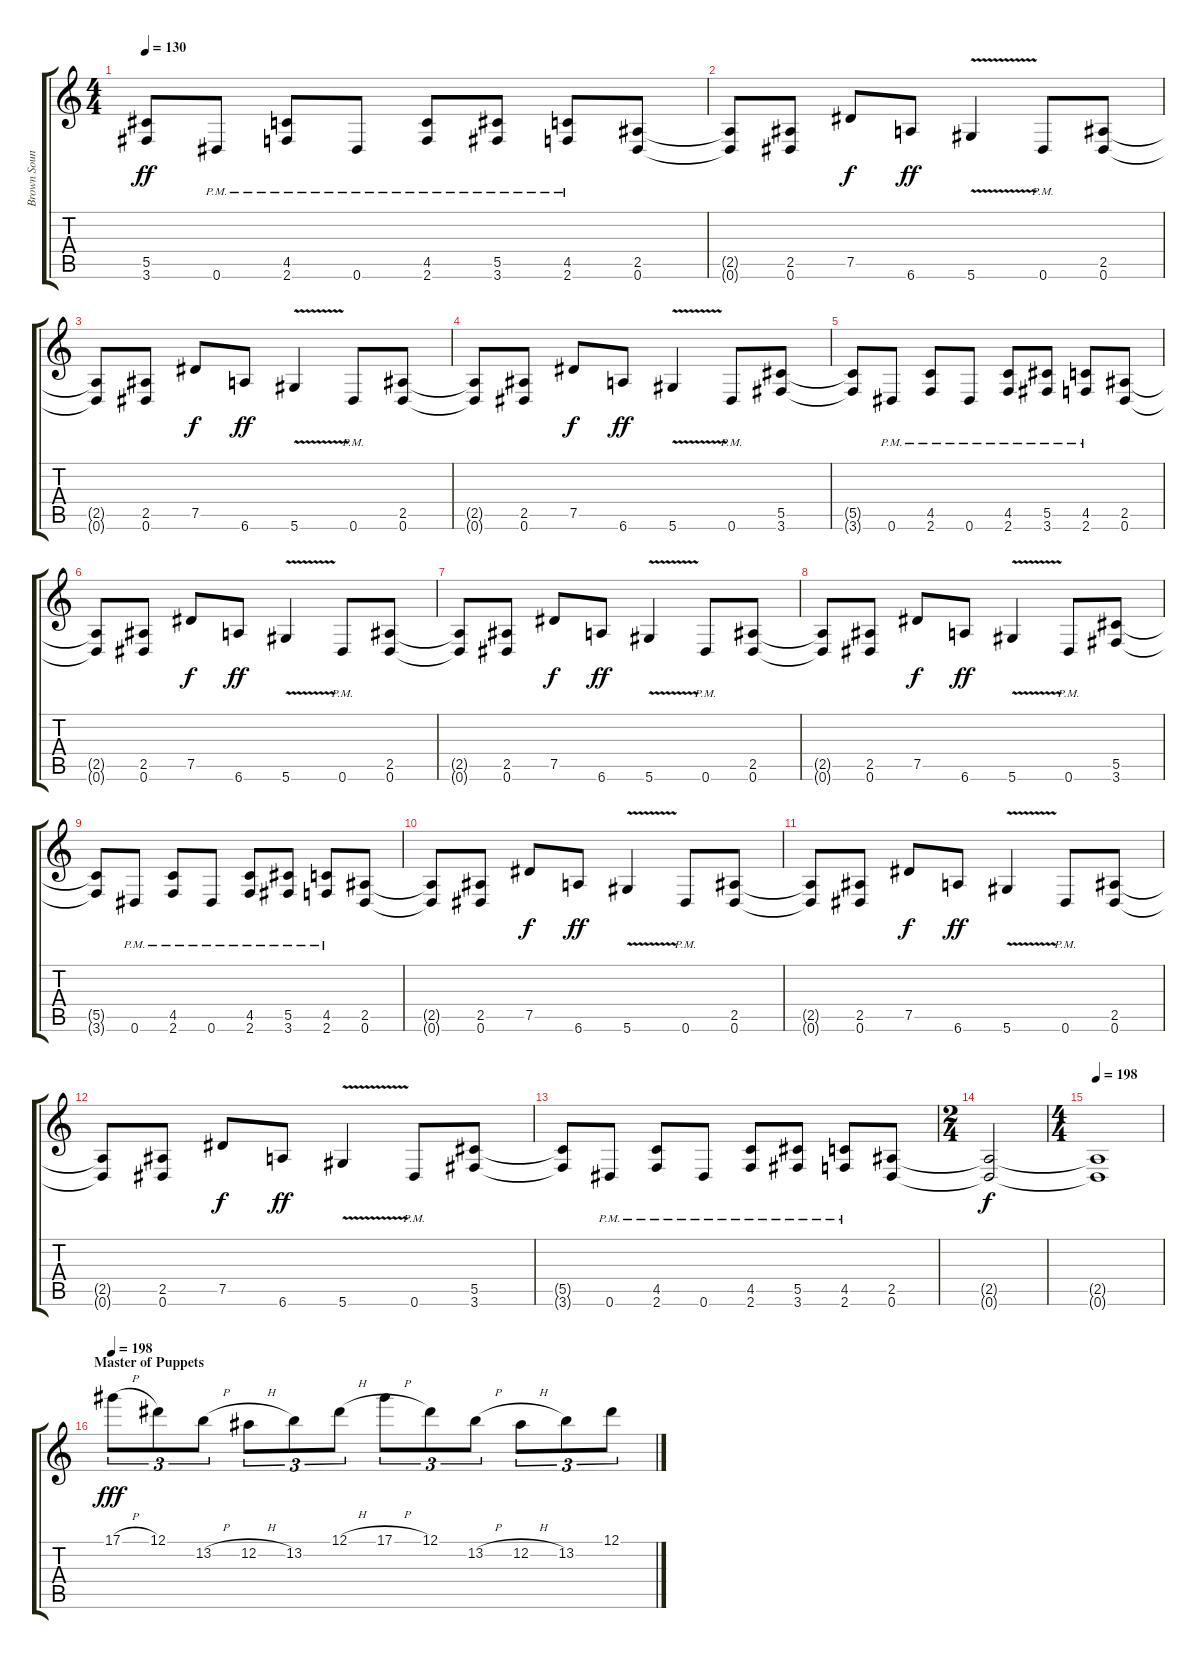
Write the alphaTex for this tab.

\track ("Brown Sound (Guitar)" "Brown Soun") {instrument overdrivenguitar}
\staff {score tabs}
\tuning (Eb4 Bb3 Gb3 Db3 Ab2 Eb2) {hide}
\ts (4 4)
\tempo 130
\clef g2
\ks c
(5.5{t} 3.6{t}).8{dy ff} 0.6{pm}.8 (4.5{pm} 2.6{pm}).8 0.6{pm}.8 (4.5{pm} 2.6{pm}).8 (5.5{pm} 3.6{pm}).8 (4.5{pm} 2.6{pm}).8 (2.5 0.6).8 |
(2.5{t} 0.6{t}).8 (2.5 0.6).8 7.5.8{dy f} 6.6.8{dy ff} 5.6{v}.4 0.6{pm}.8 (2.5 0.6).8 |
(2.5{t} 0.6{t}).8 (2.5 0.6).8 7.5.8{dy f} 6.6.8{dy ff} 5.6{v}.4 0.6{pm}.8 (2.5 0.6).8 |
(2.5{t} 0.6{t}).8 (2.5 0.6).8 7.5.8{dy f} 6.6.8{dy ff} 5.6{v}.4 0.6{pm}.8 (5.5 3.6).8 |
(5.5{t} 3.6{t}).8 0.6{pm}.8 (4.5{pm} 2.6{pm}).8 0.6{pm}.8 (4.5{pm} 2.6{pm}).8 (5.5{pm} 3.6{pm}).8 (4.5{pm} 2.6{pm}).8 (2.5 0.6).8 |
(2.5{t} 0.6{t}).8 (2.5 0.6).8 7.5.8{dy f} 6.6.8{dy ff} 5.6{v}.4 0.6{pm}.8 (2.5 0.6).8 |
(2.5{t} 0.6{t}).8 (2.5 0.6).8 7.5.8{dy f} 6.6.8{dy ff} 5.6{v}.4 0.6{pm}.8 (2.5 0.6).8 |
(2.5{t} 0.6{t}).8 (2.5 0.6).8 7.5.8{dy f} 6.6.8{dy ff} 5.6{v}.4 0.6{pm}.8 (5.5 3.6).8 |
(5.5{t} 3.6{t}).8 0.6{pm}.8 (4.5{pm} 2.6{pm}).8 0.6{pm}.8 (4.5{pm} 2.6{pm}).8 (5.5{pm} 3.6{pm}).8 (4.5{pm} 2.6{pm}).8 (2.5 0.6).8 |
(2.5{t} 0.6{t}).8 (2.5 0.6).8 7.5.8{dy f} 6.6.8{dy ff} 5.6{v}.4 0.6{pm}.8 (2.5 0.6).8 |
(2.5{t} 0.6{t}).8 (2.5 0.6).8 7.5.8{dy f} 6.6.8{dy ff} 5.6{v}.4 0.6{pm}.8 (2.5 0.6).8 |
(2.5{t} 0.6{t}).8 (2.5 0.6).8 7.5.8{dy f} 6.6.8{dy ff} 5.6{v}.4 0.6{pm}.8 (5.5 3.6).8 |
(5.5{t} 3.6{t}).8 0.6{pm}.8 (4.5{pm} 2.6{pm}).8 0.6{pm}.8 (4.5{pm} 2.6{pm}).8 (5.5{pm} 3.6{pm}).8 (4.5{pm} 2.6{pm}).8 (2.5 0.6).8 |
\ts (2 4)
(2.5{t} 0.6{t}).2{dy f} |
\ts (4 4)
\tempo 198
(2.5{t} 0.6{t}).1 |
\section ("" "Master of Puppets")
\tempo 198
17.1{h}.8{tu (3 2) dy fff volume 12 instrument distortionguitar} 12.1.8{tu (3 2)} 13.2{h}.8{tu (3 2)} 12.2{h}.8{tu (3 2)} 13.2.8{tu (3 2)} 12.1{h}.8{tu (3 2)} 17.1{h}.8{tu (3 2)} 12.1.8{tu (3 2)} 13.2{h}.8{tu (3 2)} 12.2{h}.8{tu (3 2)} 13.2.8{tu (3 2)} 12.1{h}.8{tu (3 2)}
